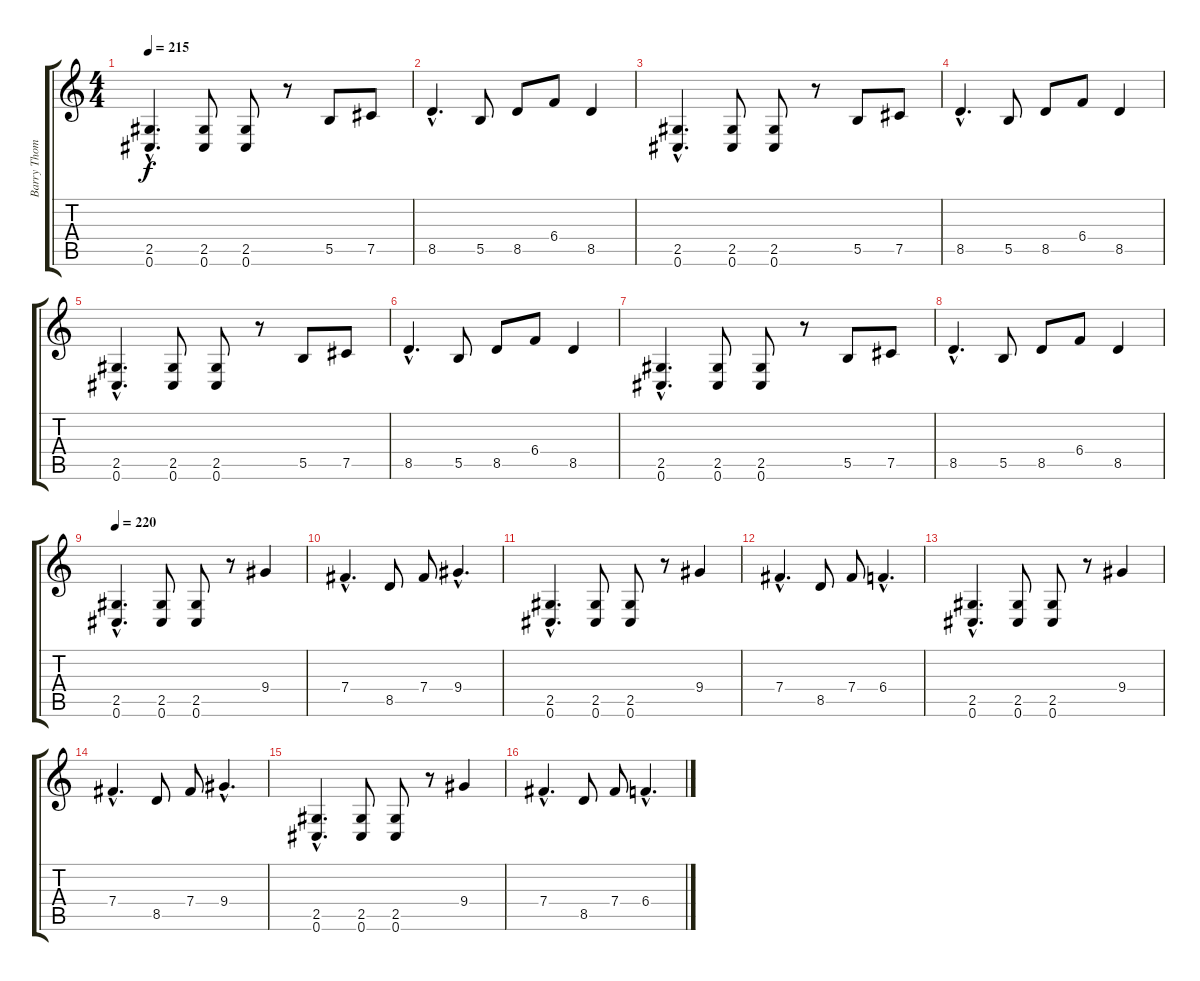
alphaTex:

\track ("Barry Thomson" "Barry Thom") {instrument distortionguitar}
\staff {score tabs}
\tuning (Db4 Ab3 E3 B2 Gb2 Db2) {hide}
\ts (4 4)
\tempo 215
\clef g2
\ks c
(2.5{hac} 0.6{hac}).4{d dy f} (2.5 0.6).8 (2.5 0.6).8 r.8 5.5.8 7.5.8 |
8.5{hac}.4{d} 5.5.8 8.5.8 6.4.8 8.5.4 |
(2.5{hac} 0.6{hac}).4{d} (2.5 0.6).8 (2.5 0.6).8 r.8 5.5.8 7.5.8 |
8.5{hac}.4{d} 5.5.8 8.5.8 6.4.8 8.5.4 |
(2.5{hac} 0.6{hac}).4{d} (2.5 0.6).8 (2.5 0.6).8 r.8 5.5.8 7.5.8 |
8.5{hac}.4{d} 5.5.8 8.5.8 6.4.8 8.5.4 |
(2.5{hac} 0.6{hac}).4{d} (2.5 0.6).8 (2.5 0.6).8 r.8 5.5.8 7.5.8 |
8.5{hac}.4{d} 5.5.8 8.5.8 6.4.8 8.5.4 |
\tempo 220
(2.5{hac} 0.6{hac}).4{d} (2.5 0.6).8 (2.5 0.6).8 r.8 9.4.4 |
7.4{hac}.4{d} 8.5.8 7.4.8 9.4{hac}.4{d} |
(2.5{hac} 0.6{hac}).4{d} (2.5 0.6).8 (2.5 0.6).8 r.8 9.4.4 |
7.4{hac}.4{d} 8.5.8 7.4.8 6.4{hac}.4{d} |
(2.5{hac} 0.6{hac}).4{d} (2.5 0.6).8 (2.5 0.6).8 r.8 9.4.4 |
7.4{hac}.4{d} 8.5.8 7.4.8 9.4{hac}.4{d} |
(2.5{hac} 0.6{hac}).4{d} (2.5 0.6).8 (2.5 0.6).8 r.8 9.4.4 |
7.4{hac}.4{d} 8.5.8 7.4.8 6.4{hac}.4{d}
